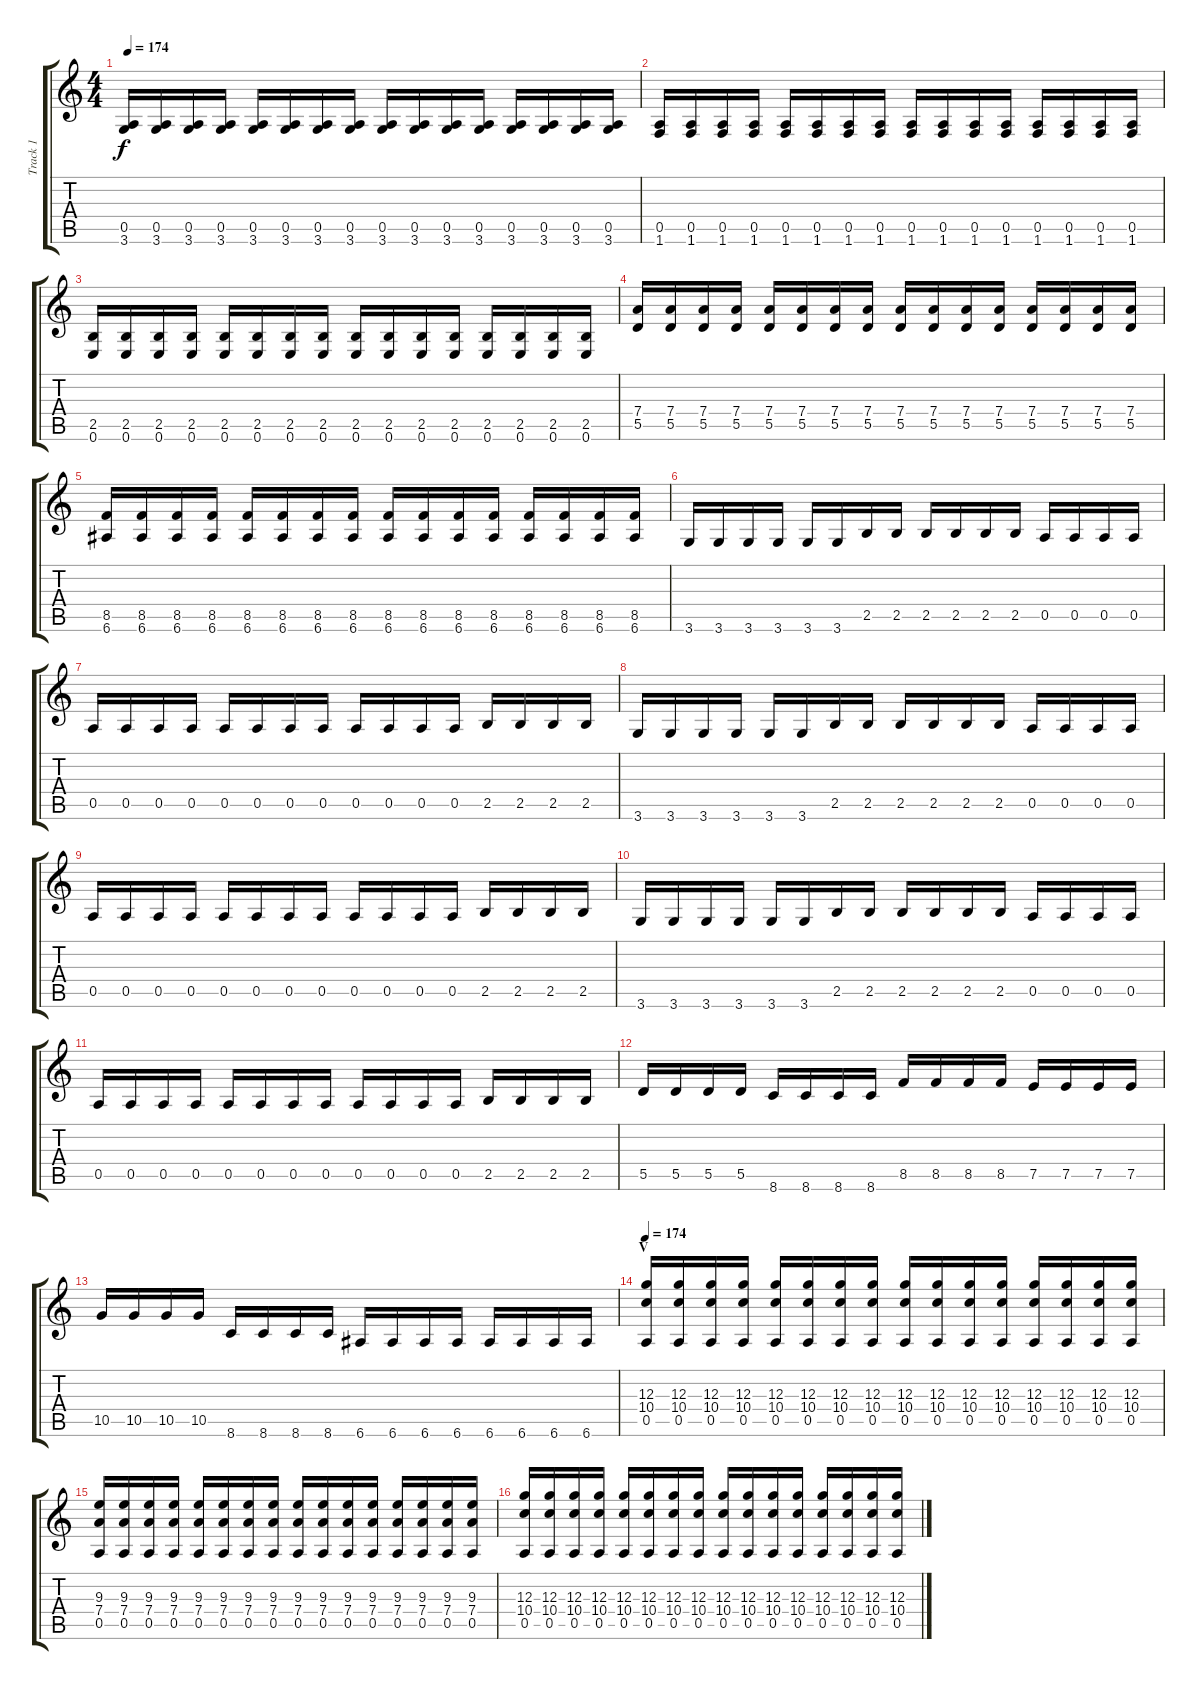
\track ("Track 1" "Track 1") {instrument distortionguitar}
\staff {score tabs}
\tuning (E4 B3 G3 D3 A2 E2) {hide}
\ts (4 4)
\tempo 174
\clef g2
\ks c
(0.5 3.6).16{dy f} (0.5 3.6).16 (0.5 3.6).16 (0.5 3.6).16 (0.5 3.6).16 (0.5 3.6).16 (0.5 3.6).16 (0.5 3.6).16 (0.5 3.6).16 (0.5 3.6).16 (0.5 3.6).16 (0.5 3.6).16 (0.5 3.6).16 (0.5 3.6).16 (0.5 3.6).16 (0.5 3.6).16 |
(0.5 1.6).16 (0.5 1.6).16 (0.5 1.6).16 (0.5 1.6).16 (0.5 1.6).16 (0.5 1.6).16 (0.5 1.6).16 (0.5 1.6).16 (0.5 1.6).16 (0.5 1.6).16 (0.5 1.6).16 (0.5 1.6).16 (0.5 1.6).16 (0.5 1.6).16 (0.5 1.6).16 (0.5 1.6).16 |
(2.5 0.6).16 (2.5 0.6).16 (2.5 0.6).16 (2.5 0.6).16 (2.5 0.6).16 (2.5 0.6).16 (2.5 0.6).16 (2.5 0.6).16 (2.5 0.6).16 (2.5 0.6).16 (2.5 0.6).16 (2.5 0.6).16 (2.5 0.6).16 (2.5 0.6).16 (2.5 0.6).16 (2.5 0.6).16 |
(7.4 5.5).16 (7.4 5.5).16 (7.4 5.5).16 (7.4 5.5).16 (7.4 5.5).16 (7.4 5.5).16 (7.4 5.5).16 (7.4 5.5).16 (7.4 5.5).16 (7.4 5.5).16 (7.4 5.5).16 (7.4 5.5).16 (7.4 5.5).16 (7.4 5.5).16 (7.4 5.5).16 (7.4 5.5).16 |
(8.5 6.6).16 (8.5 6.6).16 (8.5 6.6).16 (8.5 6.6).16 (8.5 6.6).16 (8.5 6.6).16 (8.5 6.6).16 (8.5 6.6).16 (8.5 6.6).16 (8.5 6.6).16 (8.5 6.6).16 (8.5 6.6).16 (8.5 6.6).16 (8.5 6.6).16 (8.5 6.6).16 (8.5 6.6).16 |
3.6.16 3.6.16 3.6.16 3.6.16 3.6.16 3.6.16 2.5.16 2.5.16 2.5.16 2.5.16 2.5.16 2.5.16 0.5.16 0.5.16 0.5.16 0.5.16 |
0.5.16 0.5.16 0.5.16 0.5.16 0.5.16 0.5.16 0.5.16 0.5.16 0.5.16 0.5.16 0.5.16 0.5.16 2.5.16 2.5.16 2.5.16 2.5.16 |
3.6.16 3.6.16 3.6.16 3.6.16 3.6.16 3.6.16 2.5.16 2.5.16 2.5.16 2.5.16 2.5.16 2.5.16 0.5.16 0.5.16 0.5.16 0.5.16 |
0.5.16 0.5.16 0.5.16 0.5.16 0.5.16 0.5.16 0.5.16 0.5.16 0.5.16 0.5.16 0.5.16 0.5.16 2.5.16 2.5.16 2.5.16 2.5.16 |
3.6.16 3.6.16 3.6.16 3.6.16 3.6.16 3.6.16 2.5.16 2.5.16 2.5.16 2.5.16 2.5.16 2.5.16 0.5.16 0.5.16 0.5.16 0.5.16 |
0.5.16 0.5.16 0.5.16 0.5.16 0.5.16 0.5.16 0.5.16 0.5.16 0.5.16 0.5.16 0.5.16 0.5.16 2.5.16 2.5.16 2.5.16 2.5.16 |
5.5.16 5.5.16 5.5.16 5.5.16 8.6.16 8.6.16 8.6.16 8.6.16 8.5.16 8.5.16 8.5.16 8.5.16 7.5.16 7.5.16 7.5.16 7.5.16 |
10.5.16 10.5.16 10.5.16 10.5.16 8.6.16 8.6.16 8.6.16 8.6.16 6.6.16 6.6.16 6.6.16 6.6.16 6.6.16 6.6.16 6.6.16 6.6.16 |
\section ("" "V")
\tempo 174
(12.3 10.4 0.5).16 (12.3 10.4 0.5).16 (12.3 10.4 0.5).16 (12.3 10.4 0.5).16 (12.3 10.4 0.5).16 (12.3 10.4 0.5).16 (12.3 10.4 0.5).16 (12.3 10.4 0.5).16 (12.3 10.4 0.5).16 (12.3 10.4 0.5).16 (12.3 10.4 0.5).16 (12.3 10.4 0.5).16 (12.3 10.4 0.5).16 (12.3 10.4 0.5).16 (12.3 10.4 0.5).16 (12.3 10.4 0.5).16 |
(9.3 7.4 0.5).16 (9.3 7.4 0.5).16 (9.3 7.4 0.5).16 (9.3 7.4 0.5).16 (9.3 7.4 0.5).16 (9.3 7.4 0.5).16 (9.3 7.4 0.5).16 (9.3 7.4 0.5).16 (9.3 7.4 0.5).16 (9.3 7.4 0.5).16 (9.3 7.4 0.5).16 (9.3 7.4 0.5).16 (9.3 7.4 0.5).16 (9.3 7.4 0.5).16 (9.3 7.4 0.5).16 (9.3 7.4 0.5).16 |
(12.3 10.4 0.5).16 (12.3 10.4 0.5).16 (12.3 10.4 0.5).16 (12.3 10.4 0.5).16 (12.3 10.4 0.5).16 (12.3 10.4 0.5).16 (12.3 10.4 0.5).16 (12.3 10.4 0.5).16 (12.3 10.4 0.5).16 (12.3 10.4 0.5).16 (12.3 10.4 0.5).16 (12.3 10.4 0.5).16 (12.3 10.4 0.5).16 (12.3 10.4 0.5).16 (12.3 10.4 0.5).16 (12.3 10.4 0.5).16
